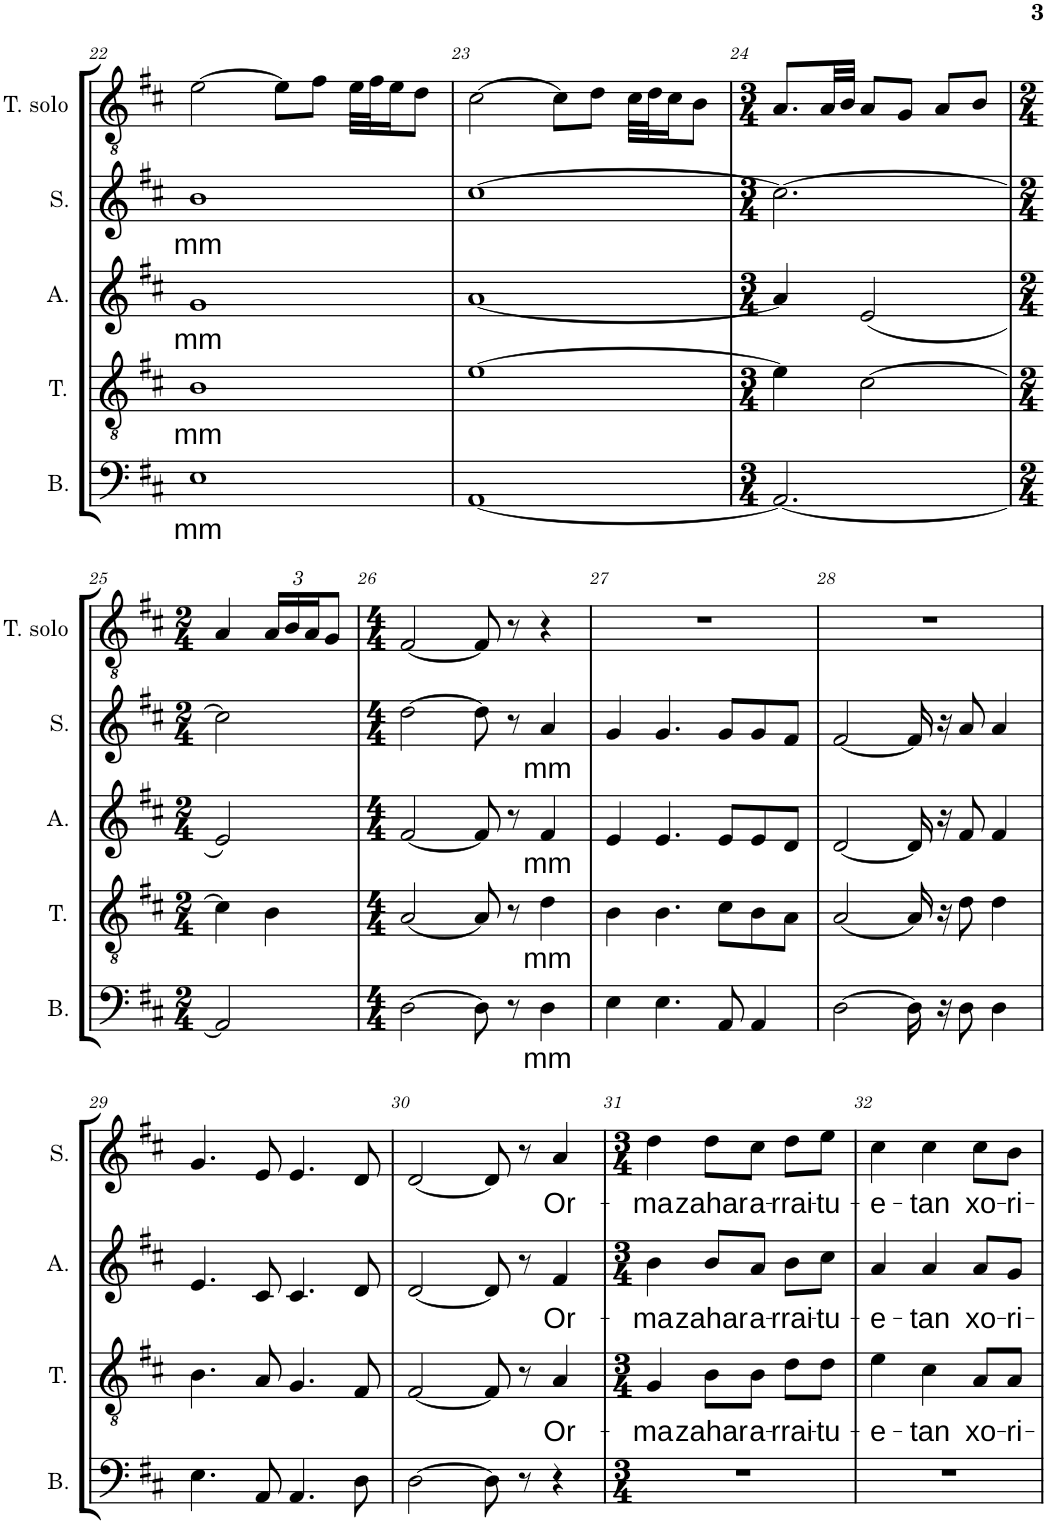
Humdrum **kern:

**kern	**text	**kern	**text	**kern	**text	**kern	**text	**kern
*part5	*part5	*part4	*part4	*part3	*part3	*part2	*part2	*part1
*staff5	*staff5	*staff4	*staff4	*staff3	*staff3	*staff2	*staff2	*staff1
*I"Basse	*	*I"Ténor	*	*I"Alto	*	*I"Soprano	*	*I"Ténor solo
*I'B.	*	*I'T.	*	*I'A.	*	*I'S.	*	*I'T. solo
!!LO:PB:g=z
*clefF4	*	*clefGv2	*	*clefG2	*	*clefG2	*	*clefGv2
*k[f#c#]	*	*k[f#c#]	*	*k[f#c#]	*	*k[f#c#]	*	*k[f#c#]
*M4/4	*	*M4/4	*	*M4/4	*	*M4/4	*	*M4/4
=22	=22	=22	=22	=22	=22	=22	=22	=22
!	!LO:LY:b	!	!LO:LY:b	!	!LO:LY:b	!	!LO:LY:b	!
1E	mm	1B	mm	1g	mm	1b	mm	[2e\
.	.	.	.	.	.	.	.	8e\L]
.	.	.	.	.	.	.	.	8f#\J
.	.	.	.	.	.	.	.	32e\LLL
.	.	.	.	.	.	.	.	32f#\J
.	.	.	.	.	.	.	.	16e\J
.	.	.	.	.	.	.	.	8d\J
=23	=23	=23	=23	=23	=23	=23	=23	=23
[1AA	.	[1e	.	[1a	.	[1cc#	.	[2c#\
.	.	.	.	.	.	.	.	8c#\L]
.	.	.	.	.	.	.	.	8d\J
.	.	.	.	.	.	.	.	32c#\LLL
.	.	.	.	.	.	.	.	32d\J
.	.	.	.	.	.	.	.	16c#\J
.	.	.	.	.	.	.	.	8B\J
=24	=24	=24	=24	=24	=24	=24	=24	=24
*M3/4	*	*M3/4	*	*M3/4	*	*M3/4	*	*M3/4
2.AA/_	.	4e\]	.	4a/]	.	2.cc#\_	.	8.A/L
.	.	.	.	.	.	.	.	32A/LL
.	.	.	.	.	.	.	.	32B/JJJ
.	.	[2c#\	.	(2e/	.	.	.	8A/L
.	.	.	.	.	.	.	.	8G/J
.	.	.	.	.	.	.	.	8A/L
.	.	.	.	.	.	.	.	8B/J
!!LO:LB:g=z
=25	=25	=25	=25	=25	=25	=25	=25	=25
*M2/4	*	*M2/4	*	*M2/4	*	*M2/4	*	*M2/4
2AA/]	.	4c#\]	.	2e/)	.	2cc#\]	.	4A/
*	*	*	*	*	*	*	*	*Xbrackettup
.	.	4B\	.	.	.	.	.	24A/LL
.	.	.	.	.	.	.	.	24B/
.	.	.	.	.	.	.	.	24A/J
.	.	.	.	.	.	.	.	8G/J
=26	=26	=26	=26	=26	=26	=26	=26	=26
*M4/4	*	*M4/4	*	*M4/4	*	*M4/4	*	*M4/4
[2D\	.	[2A/	.	[2f#/	.	[2dd\	.	[2F#/
8D\]	.	8A/]	.	8f#/]	.	8dd\]	.	8F#/]
8r	.	8r	.	8r	.	8r	.	8r
!	!LO:LY:b	!	!LO:LY:b	!	!LO:LY:b	!	!LO:LY:b	!
4D\	mm	4d\	mm	4f#/	mm	4a/	mm	4r
=27	=27	=27	=27	=27	=27	=27	=27	=27
4E\	.	4B\	.	4e/	.	4g/	.	1r
4.E\	.	4.B\	.	4.e/	.	4.g/	.	.
8AA/	.	8c#\L	.	8e/L	.	8g/L	.	.
4AA/	.	8B\	.	8e/	.	8g/	.	.
.	.	8A\J	.	8d/J	.	8f#/J	.	.
=28	=28	=28	=28	=28	=28	=28	=28	=28
[2D\	.	[2A/	.	[2d/	.	[2f#/	.	1r
16D\]	.	16A/]	.	16d/]	.	16f#/]	.	.
16r	.	16r	.	16r	.	16r	.	.
8D\	.	8d\	.	8f#/	.	8a/	.	.
4D\	.	4d\	.	4f#/	.	4a/	.	.
!!LO:LB:g=z
=29	=29	=29	=29	=29	=29	=29	=29	=29
4.E\	.	4.B\	.	4.e/	.	4.g/	.	1r
8AA/	.	8A/	.	8c#/	.	8e/	.	.
4.AA/	.	4.G/	.	4.c#/	.	4.e/	.	.
8D\	.	8F#/	.	8d/	.	8d/	.	.
=30	=30	=30	=30	=30	=30	=30	=30	=30
[2D\	.	[2F#/	.	[2d/	.	[2d/	.	1r
8D\]	.	8F#/]	.	8d/]	.	8d/]	.	.
8r	.	8r	.	8r	.	8r	.	.
!	!	!	!LO:LY:b	!	!LO:LY:b	!	!LO:LY:b	!
4r	.	4A/	Or-	4f#/	Or-	4a/	Or-	.
=31	=31	=31	=31	=31	=31	=31	=31	=31
*M3/4	*	*M3/4	*	*M3/4	*	*M3/4	*	*M3/4
!	!	!	!LO:LY:b	!	!LO:LY:b	!	!LO:LY:b	!
2.r	.	4G/	-ma	4b\	-ma	4dd\	-ma	2.r
!	!	!	!LO:LY:b	!	!LO:LY:b	!	!LO:LY:b	!
.	.	8B\L	zahar	8b/L	zahar	8dd\L	zahar	.
!	!	!	!LO:LY:b	!	!LO:LY:b	!	!LO:LY:b	!
.	.	8B\J	a-	8a/J	a-	8cc#\J	a-	.
!	!	!	!LO:LY:b	!	!LO:LY:b	!	!LO:LY:b	!
.	.	8d\L	-rrai-	8b\L	-rrai-	8dd\L	-rrai-	.
!	!	!	!LO:LY:b	!	!LO:LY:b	!	!LO:LY:b	!
.	.	8d\J	-tu-	8cc#\J	-tu-	8ee\J	-tu-	.
=32	=32	=32	=32	=32	=32	=32	=32	=32
!	!	!	!LO:LY:b	!	!LO:LY:b	!	!LO:LY:b	!
2.r	.	4e\	-e-	4a/	-e-	4cc#\	-e-	2.r
!	!	!	!LO:LY:b	!	!LO:LY:b	!	!LO:LY:b	!
.	.	4c#\	-tan	4a/	-tan	4cc#\	-tan	.
!	!	!	!LO:LY:b	!	!LO:LY:b	!	!LO:LY:b	!
.	.	8A/L	xo-	8a/L	xo-	8cc#\L	xo-	.
!	!	!	!LO:LY:b	!	!LO:LY:b	!	!LO:LY:b	!
.	.	8A/J	-ri-	8g/J	-ri-	8b\J	-ri-	.
=	=	=	=	=	=	=	=	=
*-	*-	*-	*-	*-	*-	*-	*-	*-
